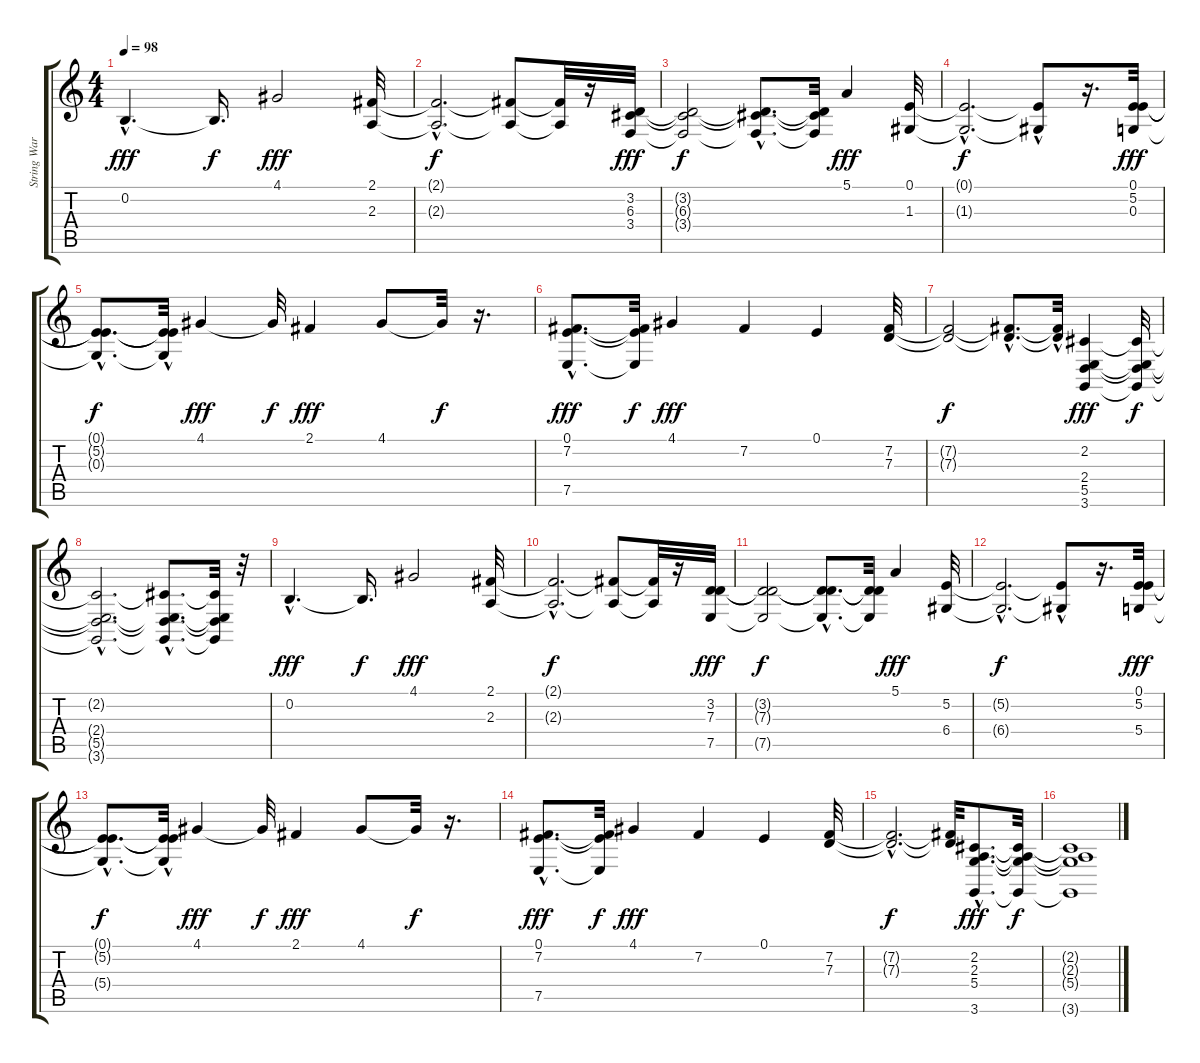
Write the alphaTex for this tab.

\track ("String Warmth" "String War") {instrument stringensemble2}
\staff {score tabs}
\tuning (E4 B3 G3 D3 A2 E2) {hide}
\ts (4 4)
\tempo 98
\clef g2
\ks c
0.2{hac}.4{d dy fff} 0.2{t}.16{d dy f} 4.1.2{dy fff} (2.1 2.3).32 |
(2.1{hac t} 2.3{hac t}).2{d dy f} (2.1{t} 2.3{t}).8 (2.1{t} 2.3{t}).32 r.16 (3.2 6.3 3.4).32{dy fff} |
(3.2{t} 6.3{t} 3.4{t}).2{dy f} (3.2{hac t} 6.3{hac t} 3.4{hac t}).8{d} (3.2{t} 6.3{t} 3.4{t}).32 5.1.4{dy fff} (0.1 1.3).32 |
(0.1{hac t} 1.3{hac t}).2{d dy f} (0.1{t} 1.3{hac t}).8 r.16{d} (0.1 5.2 0.3).32{dy fff} |
(0.1{hac t} 5.2{hac t} 0.3{hac t}).8{d dy f} (0.1{hac t} 5.2{t} 0.3{hac t}).32 4.1.4{dy fff} 4.1{t}.32{dy f} 2.1.4{dy fff} 4.1.8 4.1{t}.32{dy f} r.16{d} |
(0.1{hac} 7.2{hac} 7.5{hac}).8{d dy fff} (0.1{t} 7.2{t} 7.5{t}).32{dy f} 4.1.4{dy fff} 7.2.4 0.1.4 (7.2 7.3).32 |
(7.2{t} 7.3{t}).2{dy f} (7.2{hac t} 7.3{hac t}).8{d} (7.2{t} 7.3{hac t}).32 (2.2 2.4 5.5 3.6).4{dy fff} (2.2{t} 2.4{t} 5.5{t} 3.6{t}).32{dy f} |
(2.2{hac t} 2.4{hac t} 5.5{hac t} 3.6{hac t}).2{d} (2.2{hac t} 2.4{hac t} 5.5{hac t} 3.6{hac t}).8{d} (2.2{t} 2.4{t} 5.5{t} 3.6{t}).32 r.32 |
0.2{hac}.4{d dy fff} 0.2{t}.16{d dy f} 4.1.2{dy fff} (2.1 2.3).32 |
(2.1{hac t} 2.3{hac t}).2{d dy f} (2.1{t} 2.3{t}).8 (2.1{t} 2.3{t}).32 r.16 (3.2 7.3 7.5).32{dy fff} |
(3.2{t} 7.3{t} 7.5{t}).2{dy f} (3.2{hac t} 7.3{hac t} 7.5{hac t}).8{d} (3.2{t} 7.3{t} 7.5{t}).32 5.1.4{dy fff} (5.2 6.4).32 |
(5.2{hac t} 6.4{hac t}).2{d dy f} (5.2{t} 6.4{hac t}).8 r.16{d} (0.1 5.2 5.4).32{dy fff} |
(0.1{hac t} 5.2{hac t} 5.4{hac t}).8{d dy f} (0.1{hac t} 5.2{t} 5.4{hac t}).32 4.1.4{dy fff} 4.1{t}.32{dy f} 2.1.4{dy fff} 4.1.8 4.1{t}.32{dy f} r.16{d} |
(0.1{hac} 7.2{hac} 7.5{hac}).8{d dy fff} (0.1{t} 7.2{t} 7.5{t}).32{dy f} 4.1.4{dy fff} 7.2.4 0.1.4 (7.2 7.3).32 |
(7.2{hac t} 7.3{hac t}).2{d dy f} (7.2{t} 7.3{t}).32 (2.2{hac} 2.3{hac} 5.4{hac} 3.6{hac}).8{d dy fff} (2.2{t} 2.3{t} 5.4{t} 3.6{t}).32{dy f} |
(2.2{t} 2.3{t} 5.4{t} 3.6{t}).1
